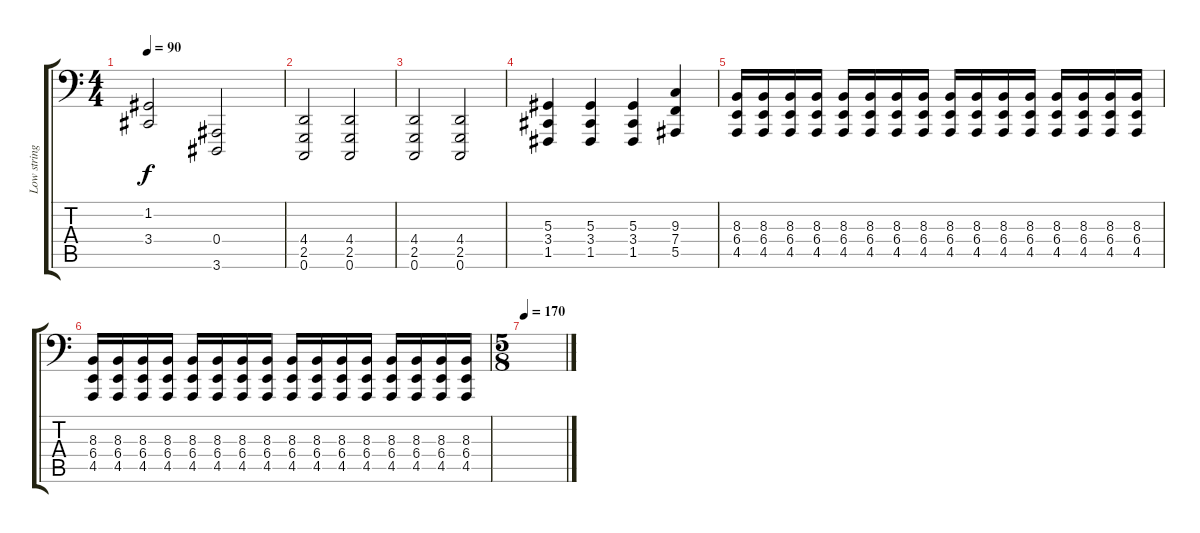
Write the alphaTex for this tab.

\track ("Low strings" "Low string") {instrument viola}
\staff {score tabs}
\tuning (C3 G2 Eb2 Bb1 F1 C1) {hide}
\ts (4 4)
\tempo 90
\clef f4
\ks c
(1.2 3.4).2{dy f} (0.4 3.6).2 |
(4.4 2.5 0.6).2 (4.4 2.5 0.6).2 |
(4.4 2.5 0.6).2 (4.4 2.5 0.6).2 |
(5.3 3.4 1.5).4 (5.3 3.4 1.5).4 (5.3 3.4 1.5).4 (9.3 7.4 5.5).4 |
(8.3 6.4 4.5).16 (8.3 6.4 4.5).16 (8.3 6.4 4.5).16 (8.3 6.4 4.5).16 (8.3 6.4 4.5).16 (8.3 6.4 4.5).16 (8.3 6.4 4.5).16 (8.3 6.4 4.5).16 (8.3 6.4 4.5).16 (8.3 6.4 4.5).16 (8.3 6.4 4.5).16 (8.3 6.4 4.5).16 (8.3 6.4 4.5).16 (8.3 6.4 4.5).16 (8.3 6.4 4.5).16 (8.3 6.4 4.5).16 |
(8.3 6.4 4.5).16 (8.3 6.4 4.5).16 (8.3 6.4 4.5).16 (8.3 6.4 4.5).16 (8.3 6.4 4.5).16 (8.3 6.4 4.5).16 (8.3 6.4 4.5).16 (8.3 6.4 4.5).16 (8.3 6.4 4.5).16 (8.3 6.4 4.5).16 (8.3 6.4 4.5).16 (8.3 6.4 4.5).16 (8.3 6.4 4.5).16 (8.3 6.4 4.5).16 (8.3 6.4 4.5).16 (8.3 6.4 4.5).16 |
\ts (5 8)
\tempo 170
